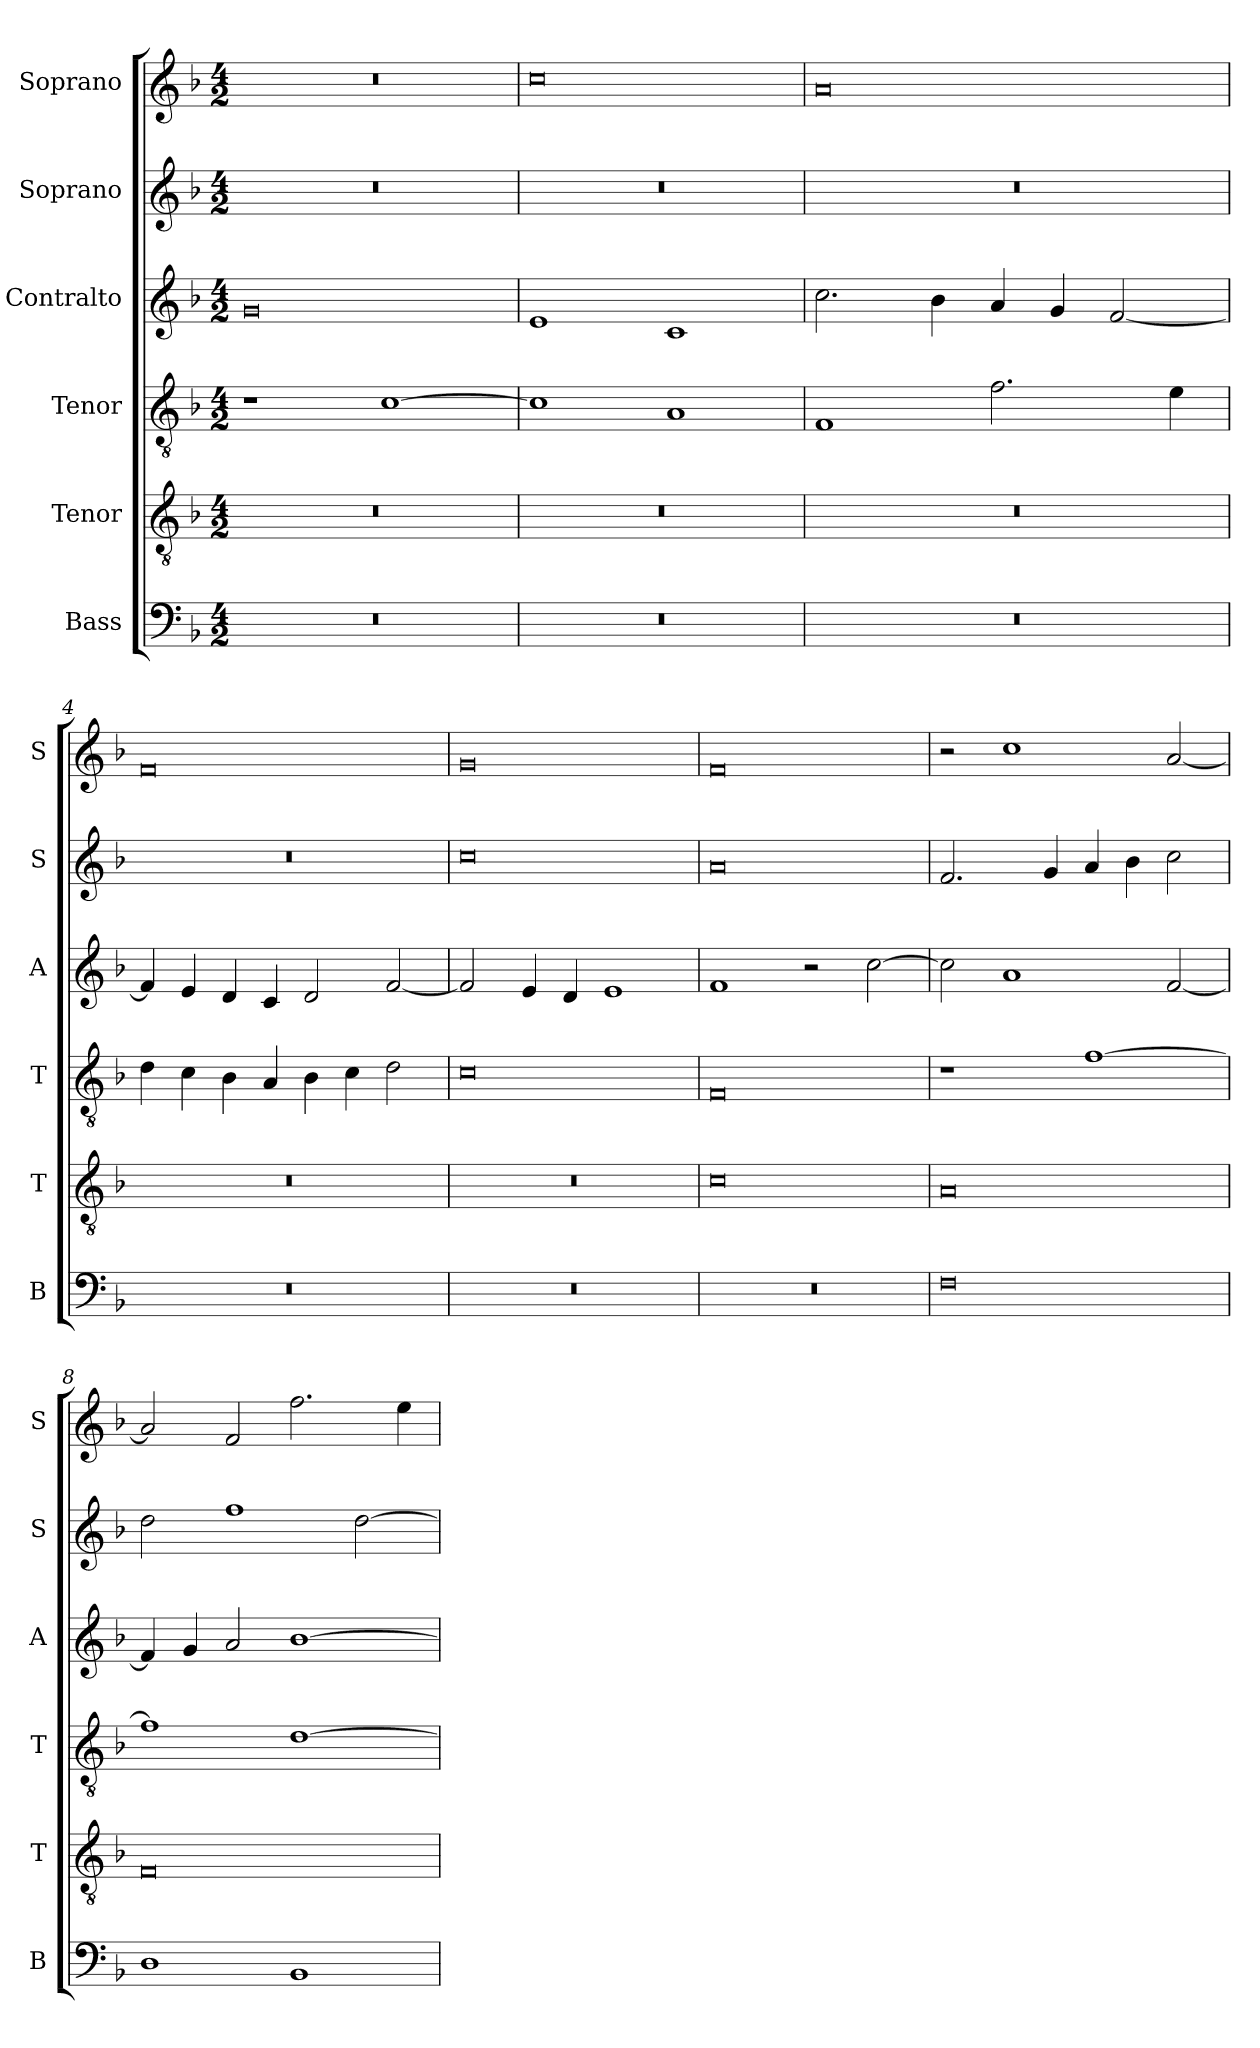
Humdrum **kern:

**kern	**kern	**kern	**kern	**kern	**kern
*part6	*part5	*part4	*part3	*part2	*part1
*staff6	*staff5	*staff4	*staff3	*staff2	*staff1
*I"Bass	*I"Tenor	*I"Tenor	*I"Contralto	*I"Soprano	*I"Soprano
*I'B	*I'T	*I'T	*I'A	*I'S	*I'S
*clefF4	*clefGv2	*clefGv2	*clefG2	*clefG2	*clefG2
*k[b-]	*k[b-]	*k[b-]	*k[b-]	*k[b-]	*k[b-]
*M4/2	*M4/2	*M4/2	*M4/2	*M4/2	*M4/2
=1	=1	=1	=1	=1	=1
0r	0r	1r	0g	0r	0r
.	.	[1c	.	.	.
=2	=2	=2	=2	=2	=2
0r	0r	1c]	1e	0r	0cc
.	.	1A	1c	.	.
=3	=3	=3	=3	=3	=3
0r	0r	1F	2.cc	0r	0a
.	.	.	4b-	.	.
.	.	2.f	4a	.	.
.	.	.	4g	.	.
.	.	.	[2f	.	.
.	.	4e	.	.	.
=4	=4	=4	=4	=4	=4
0r	0r	4d	4f]	0r	0f
.	.	4c	4e	.	.
.	.	4B-	4d	.	.
.	.	4A	4c	.	.
.	.	4B-	2d	.	.
.	.	4c	.	.	.
.	.	2d	[2f	.	.
=5	=5	=5	=5	=5	=5
0r	0r	0c	2f]	0cc	0g
.	.	.	4e	.	.
.	.	.	4d	.	.
.	.	.	1e	.	.
=6	=6	=6	=6	=6	=6
0r	0c	0F	1f	0a	0f
.	.	.	2r	.	.
.	.	.	[2cc	.	.
=7	=7	=7	=7	=7	=7
0F	0A	1r	2cc]	2.f	2r
.	.	.	1a	.	1cc
.	.	.	.	4g	.
.	.	[1f	.	4a	.
.	.	.	.	4b-	.
.	.	.	[2f	2cc	[2a
=8	=8	=8	=8	=8	=8
1D	0F	1f]	4f]	2dd	2a]
.	.	.	4g	.	.
.	.	.	2a	1ff	2f
1BB-	.	[1d	[1b-	.	2.ff
.	.	.	.	[2dd	.
.	.	.	.	.	4ee
=	=	=	=	=	=
*-	*-	*-	*-	*-	*-
